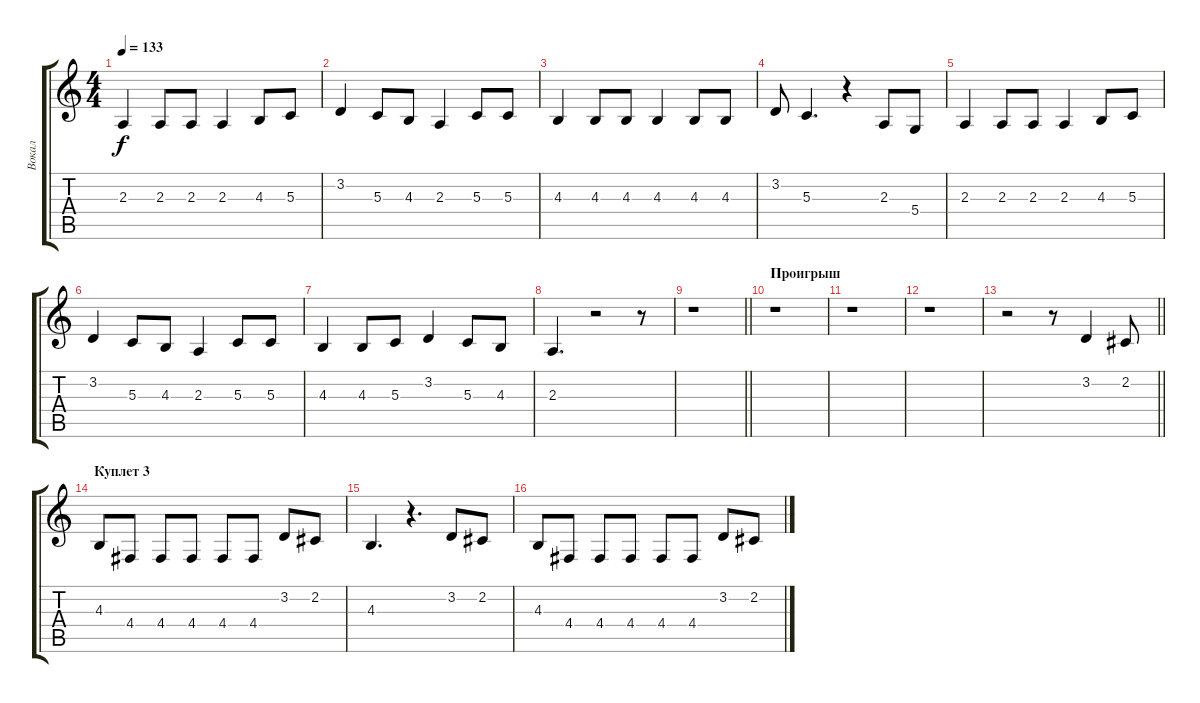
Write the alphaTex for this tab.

\track ("Вокал" "Вокал") {instrument tenorsax}
\staff {score tabs}
\tuning (E4 B3 G3 D3 A2 E2) {hide}
\ts (4 4)
\tempo 133
\clef g2
\ks c
2.3.4{dy f} 2.3.8 2.3.8 2.3.4 4.3.8 5.3.8 |
3.2.4 5.3.8 4.3.8 2.3.4 5.3.8 5.3.8 |
4.3.4 4.3.8 4.3.8 4.3.4 4.3.8 4.3.8 |
3.2.8 5.3.4{d} r.4 2.3.8 5.4.8 |
2.3.4 2.3.8 2.3.8 2.3.4 4.3.8 5.3.8 |
3.2.4 5.3.8 4.3.8 2.3.4 5.3.8 5.3.8 |
4.3.4 4.3.8 5.3.8 3.2.4 5.3.8 4.3.8 |
2.3.4{d} r.2 r.8 |
\barLineRight lightlight
r.1 |
\section ("" "Проигрыш")
r.1 |
r.1 |
r.1 |
\barLineRight lightlight
r.2 r.8 3.2.4 2.2.8 |
\section ("" "Куплет 3")
4.3.8 4.4.8 4.4.8 4.4.8 4.4.8 4.4.8 3.2.8 2.2.8 |
4.3.4{d} r.4{d} 3.2.8 2.2.8 |
4.3.8 4.4.8 4.4.8 4.4.8 4.4.8 4.4.8 3.2.8 2.2.8
